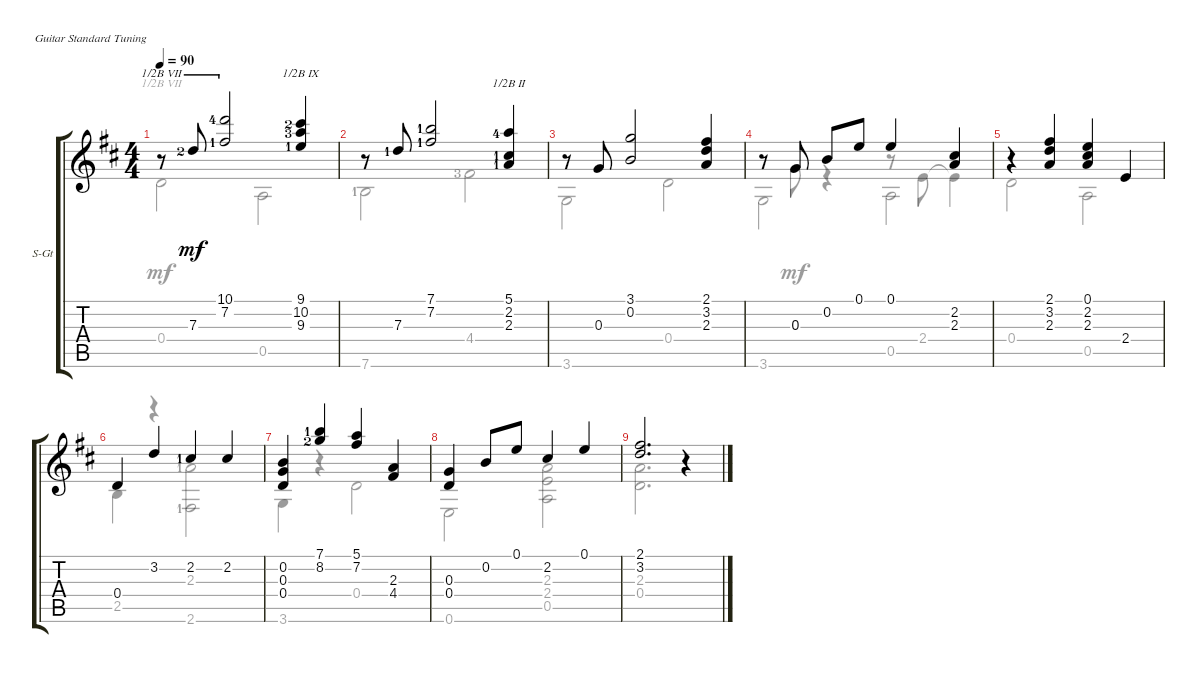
\defaultSystemsLayout 4
\bracketExtendMode groupsimilarinstruments
\firstSystemTrackNameOrientation horizontal
\otherSystemsTrackNameOrientation horizontal
\track ("Steel Guitar" "S-Gt") {instrument acousticguitarsteel}
\staff {score tabs}
\tuning (E4 B3 G3 D3 A2 E2)
\voice
\ts (4 4)
\tempo 90
\clef g2
\ks d
r.8{dy mf barre (7 half)} 7.3{lf 3}.8{barre (7 half)} (10.1{lf 5} 7.2{lf 2}).2{barre (7 half)} (10.2{lf 4} 9.1{lf 3} 9.3{lf 2}).4{barre (9 half)} |
r.8 7.3{lf 2}.8 (7.1{lf 2} 7.2{lf 2}).2 (2.2{lf 2} 5.1{lf 5} 2.3{lf 2}).4{barre (2 half)} |
r.8 0.3.8 (3.1 0.2).2 (3.2 2.1 2.3).4 |
r.8 0.3.8 0.2.8 0.1.8 0.1.4 (2.2 2.3).4 |
r.4 (2.1 3.2 2.3).4 (0.1 2.2 2.3).4 2.4.4 |
0.4.4 3.2.4 2.2{lf 2}.4 2.2.4 |
(0.2 0.3 0.4).4 (8.2{lf 3} 7.1{lf 2}).4 (5.1 7.2).4 (2.3 4.4).4 |
(0.4 0.3).4 0.2.8 0.1.8 2.2.4 0.1.4 |
(2.1 3.2).2{d} r.4
\voice
\clef g2
\ottava regular
\simile none
\ks d
0.4.2{dy mf barre (7 half)} 0.5.2 |
7.6{lf 2}.2 4.4{lf 4}.2 |
3.6.2 0.4.2 |
3.6.2 0.5.2 |
0.4.2 0.5.2 |
2.5.4 r.4 (2.6{lf 2} 2.3{lf 2}).2 |
3.6.4 r.4 0.4.2 |
0.6.2 (0.5 2.4 2.3).2 |
(2.3 0.4).2{d} r.4
\voice
\clef g2
\ottava regular
\simile none
\ks d
|
|
|
r.8 0.3.8 r.4 r.8 2.4.8 2.4{t}.4 |
|
|
|
|
